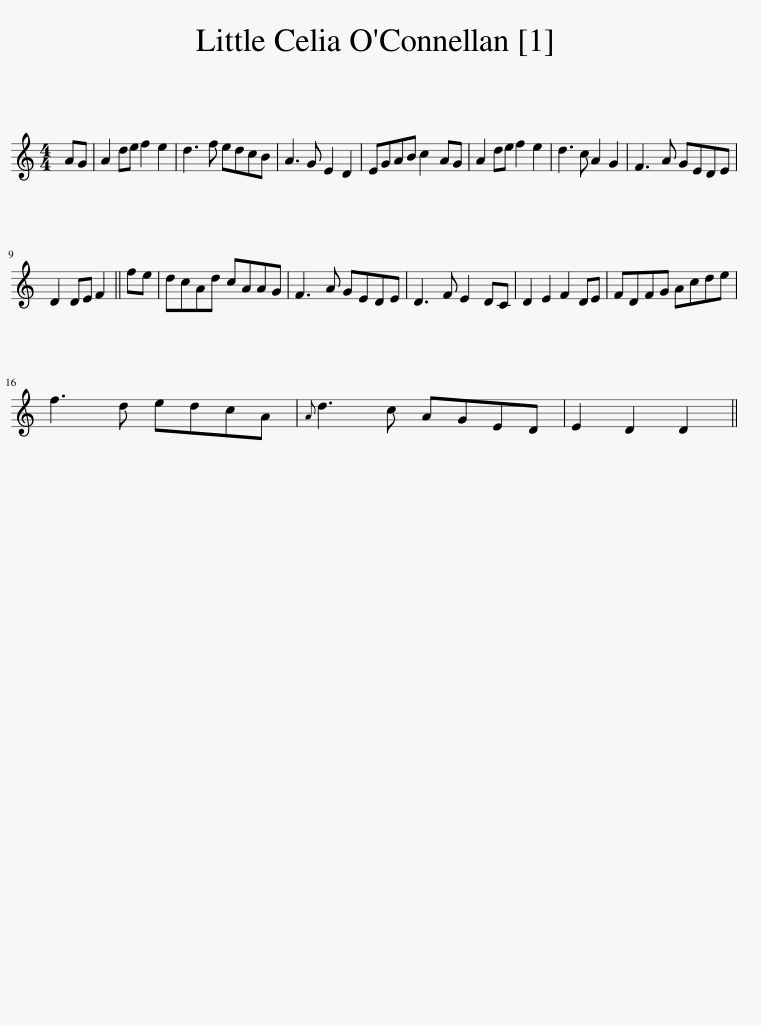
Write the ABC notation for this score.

X:1
L:1/8
M:4/4
I:linebreak $
K:C
V:1 treble
V:1
 AG | A2 de f2 e2 | d3 f edcB | A3 G E2 D2 | EGAB c2 AG | %5
 A2 de f2 e2 | d3 c A2 G2 | F3 A GEDE |$ D2 DE F2 || fe | %10
 dcAd cAAG | F3 A GEDE | D3 F E2 DC | D2 E2 F2 DE | FDFG Acde |$ %15
 f3 d edcA |{A} d3 c AGED | E2 D2 D2 || %18
